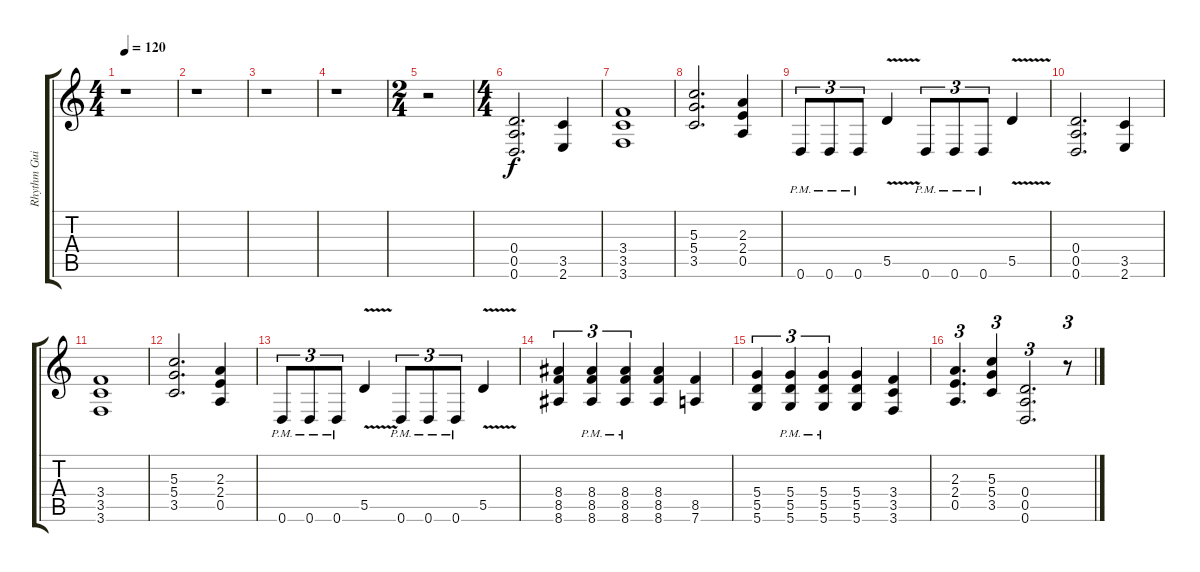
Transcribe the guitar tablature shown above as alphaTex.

\track ("Rhythm Guitar" "Rhythm Gui") {instrument distortionguitar}
\staff {score tabs}
\tuning (E4 B3 G3 D3 A2 D2) {hide}
\ts (4 4)
\tempo 120
\clef g2
\ks c
r.1{dy f} |
r.1 |
r.1 |
r.1 |
\ts (2 4)
r.2 |
\ts (4 4)
(0.4 0.5 0.6).2{d} (3.5 2.6).4 |
(3.4 3.5 3.6).1 |
(5.3 5.4 3.5).2{d} (2.3 2.4 0.5).4 |
0.6{pm}.8{tu (3 2)} 0.6{pm}.8{tu (3 2)} 0.6{pm}.8{tu (3 2)} 5.5{v}.4 0.6{pm}.8{tu (3 2)} 0.6{pm}.8{tu (3 2)} 0.6{pm}.8{tu (3 2)} 5.5{v}.4 |
(0.4 0.5 0.6).2{d} (3.5 2.6).4 |
(3.4 3.5 3.6).1 |
(5.3 5.4 3.5).2{d} (2.3 2.4 0.5).4 |
0.6{pm}.8{tu (3 2)} 0.6{pm}.8{tu (3 2)} 0.6{pm}.8{tu (3 2)} 5.5{v}.4 0.6{pm}.8{tu (3 2)} 0.6{pm}.8{tu (3 2)} 0.6{pm}.8{tu (3 2)} 5.5{v}.4 |
(8.4 8.5 8.6).4{tu (3 2)} (8.4{pm} 8.5{pm} 8.6).4{tu (3 2)} (8.4{pm} 8.5{pm} 8.6).4{tu (3 2)} (8.4 8.5 8.6).4 (8.5 7.6).4 |
(5.4 5.5 5.6).4{tu (3 2)} (5.4{pm} 5.5{pm} 5.6).4{tu (3 2)} (5.4{pm} 5.5{pm} 5.6).4{tu (3 2)} (5.4 5.5 5.6).4 (3.4 3.5 3.6).4 |
(2.3 2.4 0.5).4{d tu (3 2)} (5.3 5.4 3.5).4{tu (3 2)} (0.4 0.5 0.6).2{d tu (3 2)} r.8{tu (3 2)}
